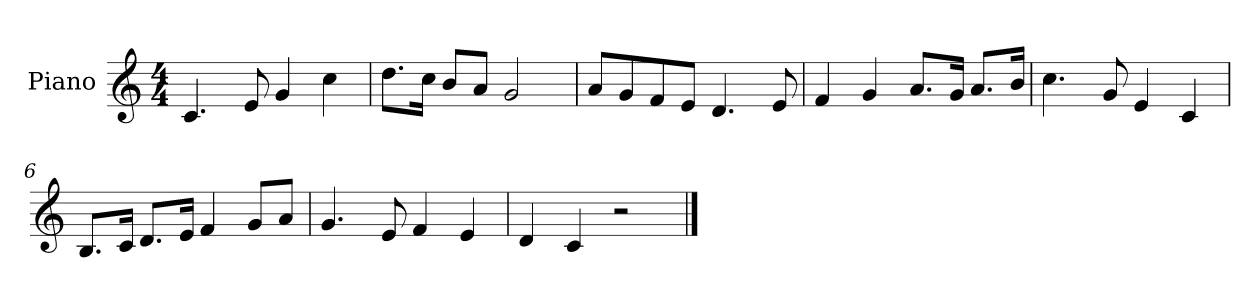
**kern
*part1
*staff1
*I"Piano
*I'Pno
*clefG2
*k[]
*C:
*M4/4
=1
4.c/
8e/
4g/
4cc\
=2
8.dd\L
16cc\Jk
8b/L
8a/J
2g/
=3
8a/L
8g/
8f/
8e/J
4.d/
8e/
=4
4f/
4g/
8.a/L
16g/Jk
8.a/L
16b/Jk
=5
4.cc\
8g/
4e/
4c/
=6
8.B/L
16c/Jk
8.d/L
16e/Jk
4f/
8g/L
8a/J
=7
4.g/
8e/
4f/
4e/
=8
4d/
4c/
2r
==
*-
